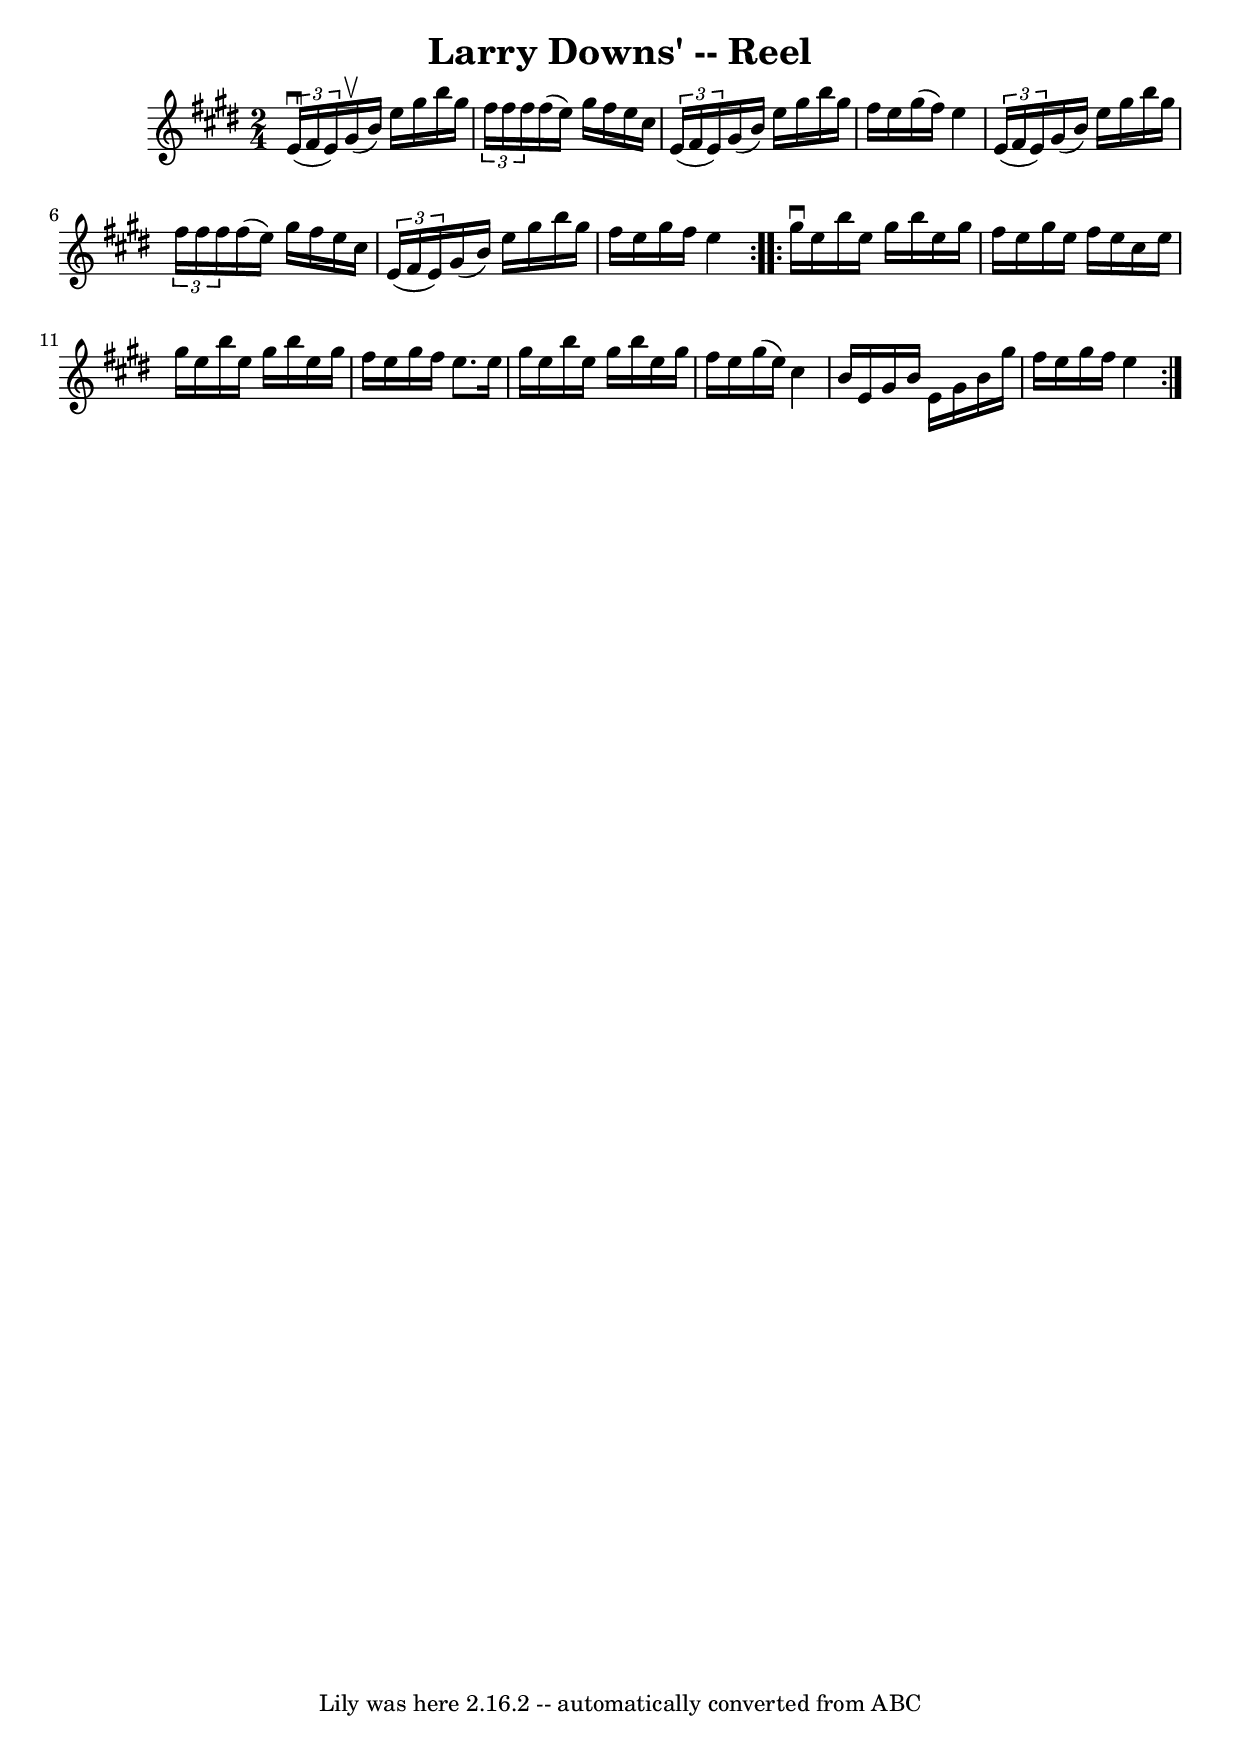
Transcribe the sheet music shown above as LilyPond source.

\version "2.16.2"
\include "Mammoth.ily"
\header {
  %% book = "Ryan's Mammoth Collection"
 crossRefNumber = "1"
 footnotes = "\\\\279"
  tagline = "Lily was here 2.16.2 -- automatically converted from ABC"
  title = "Larry Downs' -- Reel"

}
voicedefault =  {



  \repeat volta 2 {

    \time 2/4 
    \key e \major
    \times 2/3 { e'16^\downbow(fis'16 e'16) 
	       } gis'16^\upbow(b'16) e''16 gis''16 b''16 gis''16     |
    
    \times 2/3 { fis''16 fis''16 fis''16  
	       } fis''16 (e''16) gis''16 fis''16 e''16 cis''16     |
    \times 2/3 { e'16 (
		 fis'16 e'16) 
	       } gis'16 (b'16) e''16 gis''16 b''16 gis''16     |
 fis''16 e''16 gis''16 (fis''16) e''4     |
    \times 2/3 { e'16 (fis'16 e'16) 
	       } gis'16 (b'16) e''16 gis''16 b''16 gis''16     |
    \times 2/3 { fis''16    
		 fis''16 fis''16  
	       } fis''16 (e''16) gis''16 fis''16 e''16 cis''16     |
    \times 2/3 { e'16 (fis'16 e'16) 
	       } gis'16 ( b'16) e''16 gis''16 b''16 gis''16     |
 fis''16 e''16  
 gis''16 fis''16 e''4    
  }     
  \repeat volta 2 {
 gis''16^\downbow e''16 b''16 e''16 gis''16 b''16 e''16 gis''16     |
 fis''16 e''16 gis''16 e''16 fis''16 e''16 cis''16 e''16      |
 gis''16 e''16 b''16 e''16 gis''16 b''16 e''16 gis''16     |
 fis''16 e''16 gis''16 fis''16 e''8. e''16   |
 gis''16 e''16 b''16 e''16 gis''16 b''16 e''16 gis''16     |
 fis''16 e''16 gis''16 (e''16) cis''4     |
 b'16 e'16 gis'16 b'16 e'16 gis'16 b'16 gis''16   |
 fis''16 e''16 gis''16 fis''16 e''4    
  }   

}

\score{
  <<

    \context Staff="default"
    {
      \voicedefault 
      
    }

  >>
  \layout {
    
  }
  \midi {
  }

}
